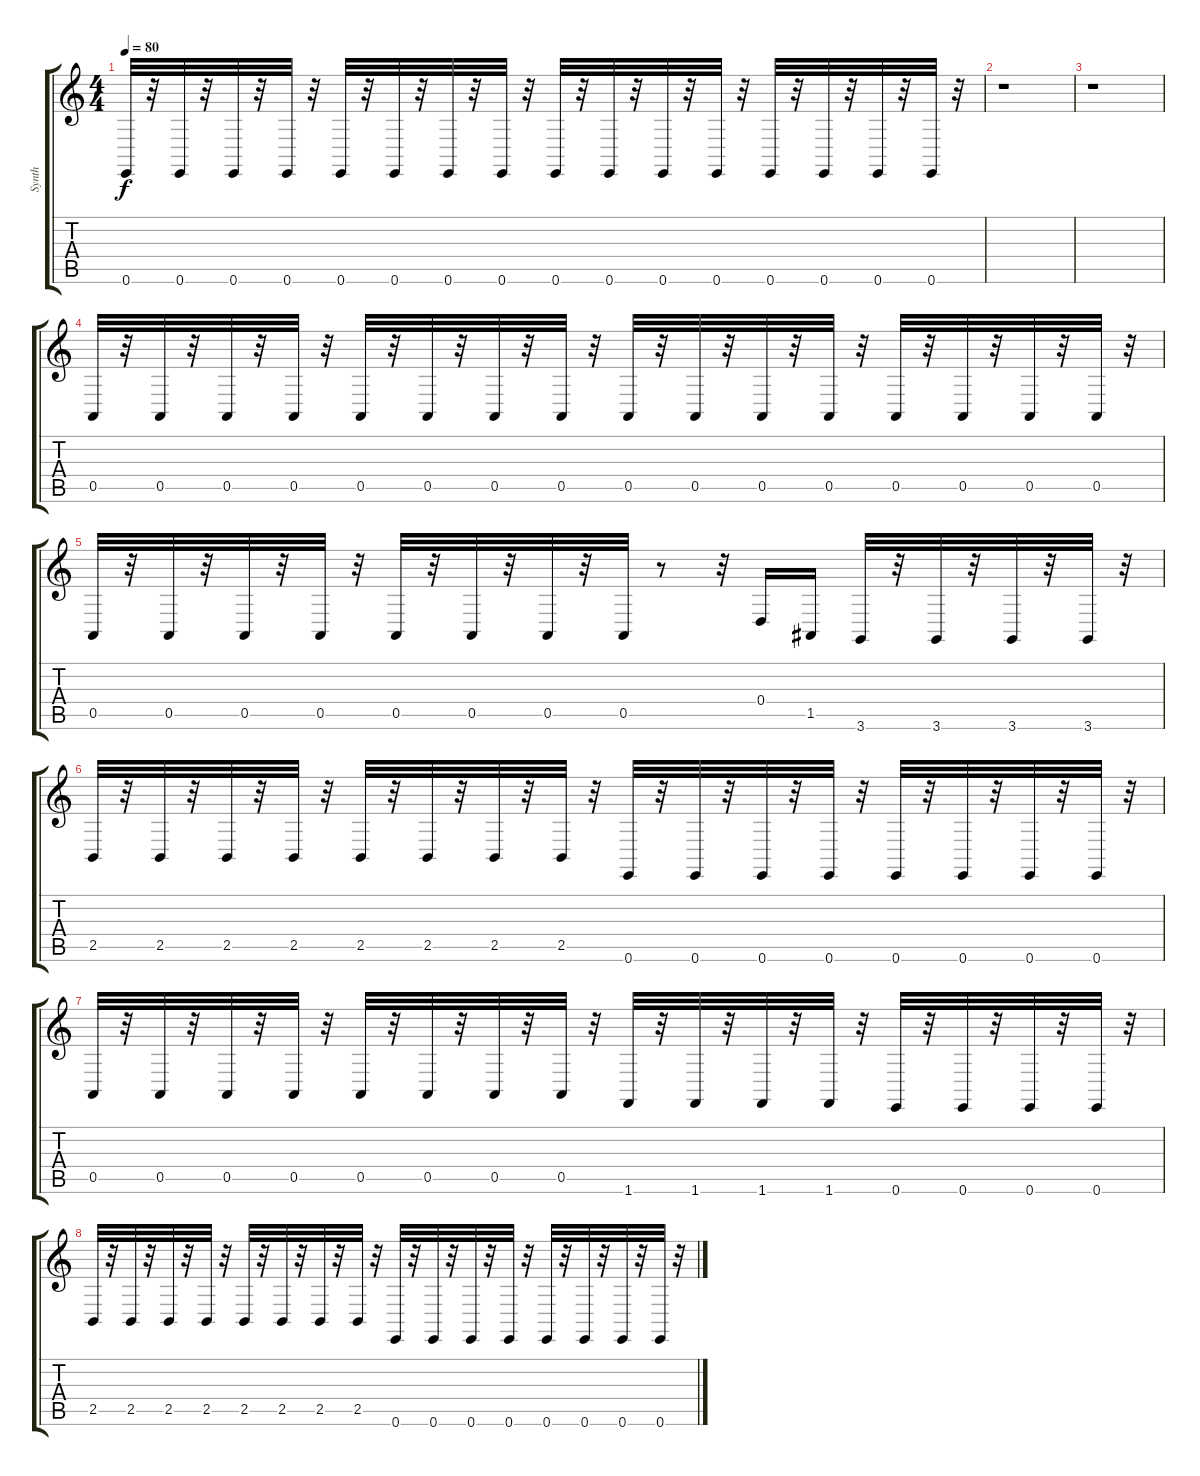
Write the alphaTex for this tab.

\track ("Synth" "Synth") {instrument lead2sawtooth}
\staff {score tabs}
\tuning (E4 B3 G3 D3 A2 E2) {hide}
\ts (4 4)
\tempo 80
\clef g2
\ks c
0.6.32{dy f} r.32 0.6.32 r.32 0.6.32 r.32 0.6.32 r.32 0.6.32 r.32 0.6.32 r.32 0.6.32 r.32 0.6.32 r.32 0.6.32 r.32 0.6.32 r.32 0.6.32 r.32 0.6.32 r.32 0.6.32 r.32 0.6.32 r.32 0.6.32 r.32 0.6.32 r.32 |
r.1 |
r.1 |
0.5.32 r.32 0.5.32 r.32 0.5.32 r.32 0.5.32 r.32 0.5.32 r.32 0.5.32 r.32 0.5.32 r.32 0.5.32 r.32 0.5.32 r.32 0.5.32 r.32 0.5.32 r.32 0.5.32 r.32 0.5.32 r.32 0.5.32 r.32 0.5.32 r.32 0.5.32 r.32 |
0.5.32 r.32 0.5.32 r.32 0.5.32 r.32 0.5.32 r.32 0.5.32 r.32 0.5.32 r.32 0.5.32 r.32 0.5.32 r.8 r.32 0.4.16 1.5.16 3.6.32 r.32 3.6.32 r.32 3.6.32 r.32 3.6.32 r.32 |
2.5.32 r.32 2.5.32 r.32 2.5.32 r.32 2.5.32 r.32 2.5.32 r.32 2.5.32 r.32 2.5.32 r.32 2.5.32 r.32 0.6.32 r.32 0.6.32 r.32 0.6.32 r.32 0.6.32 r.32 0.6.32 r.32 0.6.32 r.32 0.6.32 r.32 0.6.32 r.32 |
0.5.32 r.32 0.5.32 r.32 0.5.32 r.32 0.5.32 r.32 0.5.32 r.32 0.5.32 r.32 0.5.32 r.32 0.5.32 r.32 1.6.32 r.32 1.6.32 r.32 1.6.32 r.32 1.6.32 r.32 0.6.32 r.32 0.6.32 r.32 0.6.32 r.32 0.6.32 r.32 |
2.5.32 r.32 2.5.32 r.32 2.5.32 r.32 2.5.32 r.32 2.5.32 r.32 2.5.32 r.32 2.5.32 r.32 2.5.32 r.32 0.6.32 r.32 0.6.32 r.32 0.6.32 r.32 0.6.32 r.32 0.6.32 r.32 0.6.32 r.32 0.6.32 r.32 0.6.32 r.32
